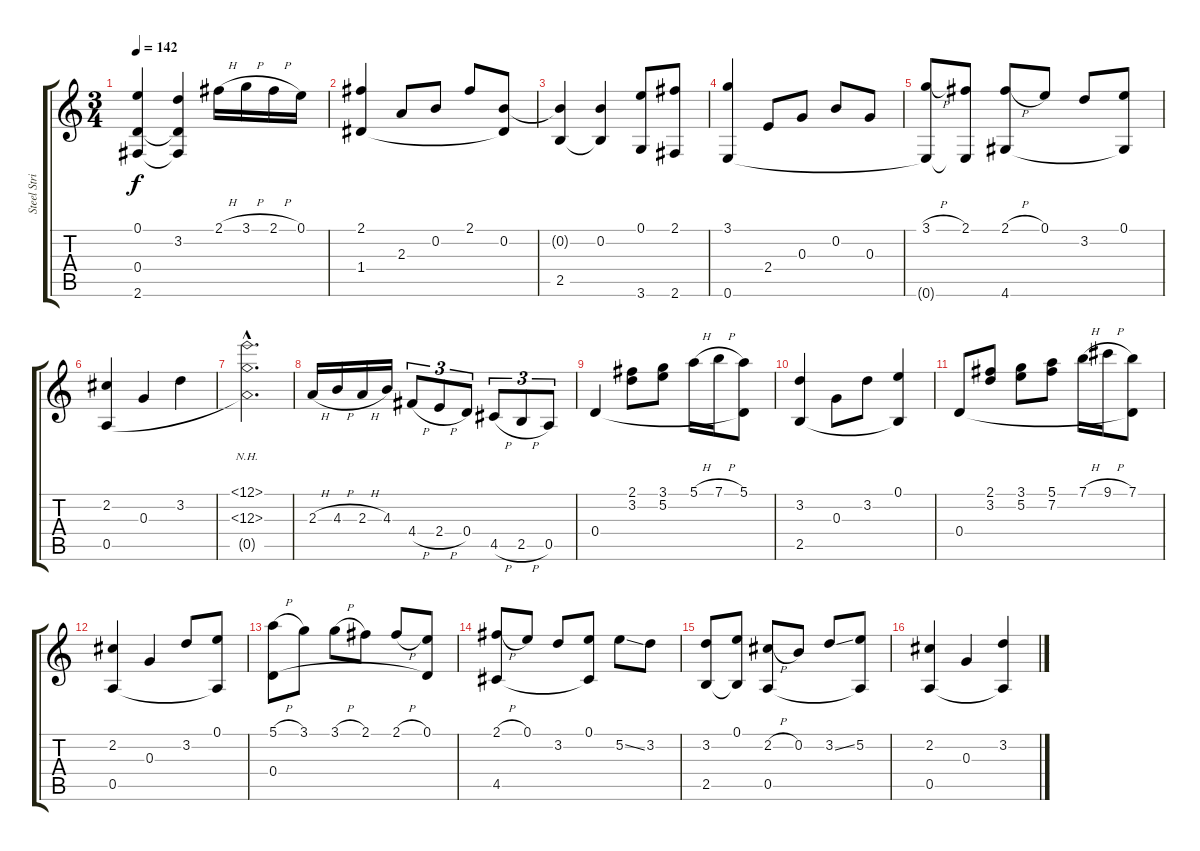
\track ("Steel Strings" "Steel Stri") {instrument acousticguitarsteel}
\staff {score tabs}
\tuning (E4 B3 G3 D3 A2 E2) {hide}
\ts (3 4)
\tempo 142
\clef g2
\ks c
(0.1 0.4{t} 2.6{t}).4{dy f} (3.2 0.4{t} 2.6{t}).4 2.1{h}.16 3.1{h}.16 2.1{h}.16 0.1.16 |
(2.1 1.4).4 2.3.8 0.2.8 2.1.8 (0.2 1.4{t}).8 |
(0.2{t} 2.5).4 (0.2 2.5{t}).4 (0.1 3.6).8 (2.1 2.6).8 |
(3.1 0.6).4 2.4.8 0.3.8 0.2.8 0.3.8 |
(3.1{h} 0.6{t}).8 (2.1 0.6{t}).8 (2.1{h} 4.6).8 0.1.8 3.2.8 (0.1 4.6{t}).8 |
(2.2 0.5).4 0.3.4 3.2.4 |
(12.1{nh hac} 12.3{nh hac} 0.5{nh hac t}).2{d} |
2.3{h}.16 4.3{h}.16 2.3{h}.16 4.3.16 4.4{h}.8{tu (3 2)} 2.4{h}.8{tu (3 2)} 0.4.8{tu (3 2)} 4.5{h}.8{tu (3 2)} 2.5{h}.8{tu (3 2)} 0.5.8{tu (3 2)} |
0.4.4 (2.1 3.2).8 (3.1 5.2).8 5.1{h}.16 7.1{h}.16 (5.1 0.4{t}).8 |
(3.2 2.5).4 0.3.8 3.2.8 (0.1 2.5{t}).4 |
0.4.8 (2.1 3.2).8 (3.1 5.2).8 (5.1 7.2).8 7.1{h}.16 9.1{h}.16 (7.1 0.4{t}).8 |
(2.2 0.5).4 0.3.4 3.2.8 (0.1 0.5{t}).8 |
(5.1{h} 0.4).8 3.1.8 3.1{h}.8 2.1.8 2.1{h}.8 (0.1 0.4{t}).8 |
(2.1{h} 4.5).8 0.1.8 3.2.8 (0.1 4.5{t}).8 5.2{ss}.8 3.2.8 |
(3.2 2.5).8 (0.1 2.5{t}).8 (2.2{h} 0.5).8 0.2.8 3.2{ss}.8 (5.2 0.5{t}).8 |
(2.2 0.5).4 0.3.4 (3.2 0.5{t}).4
